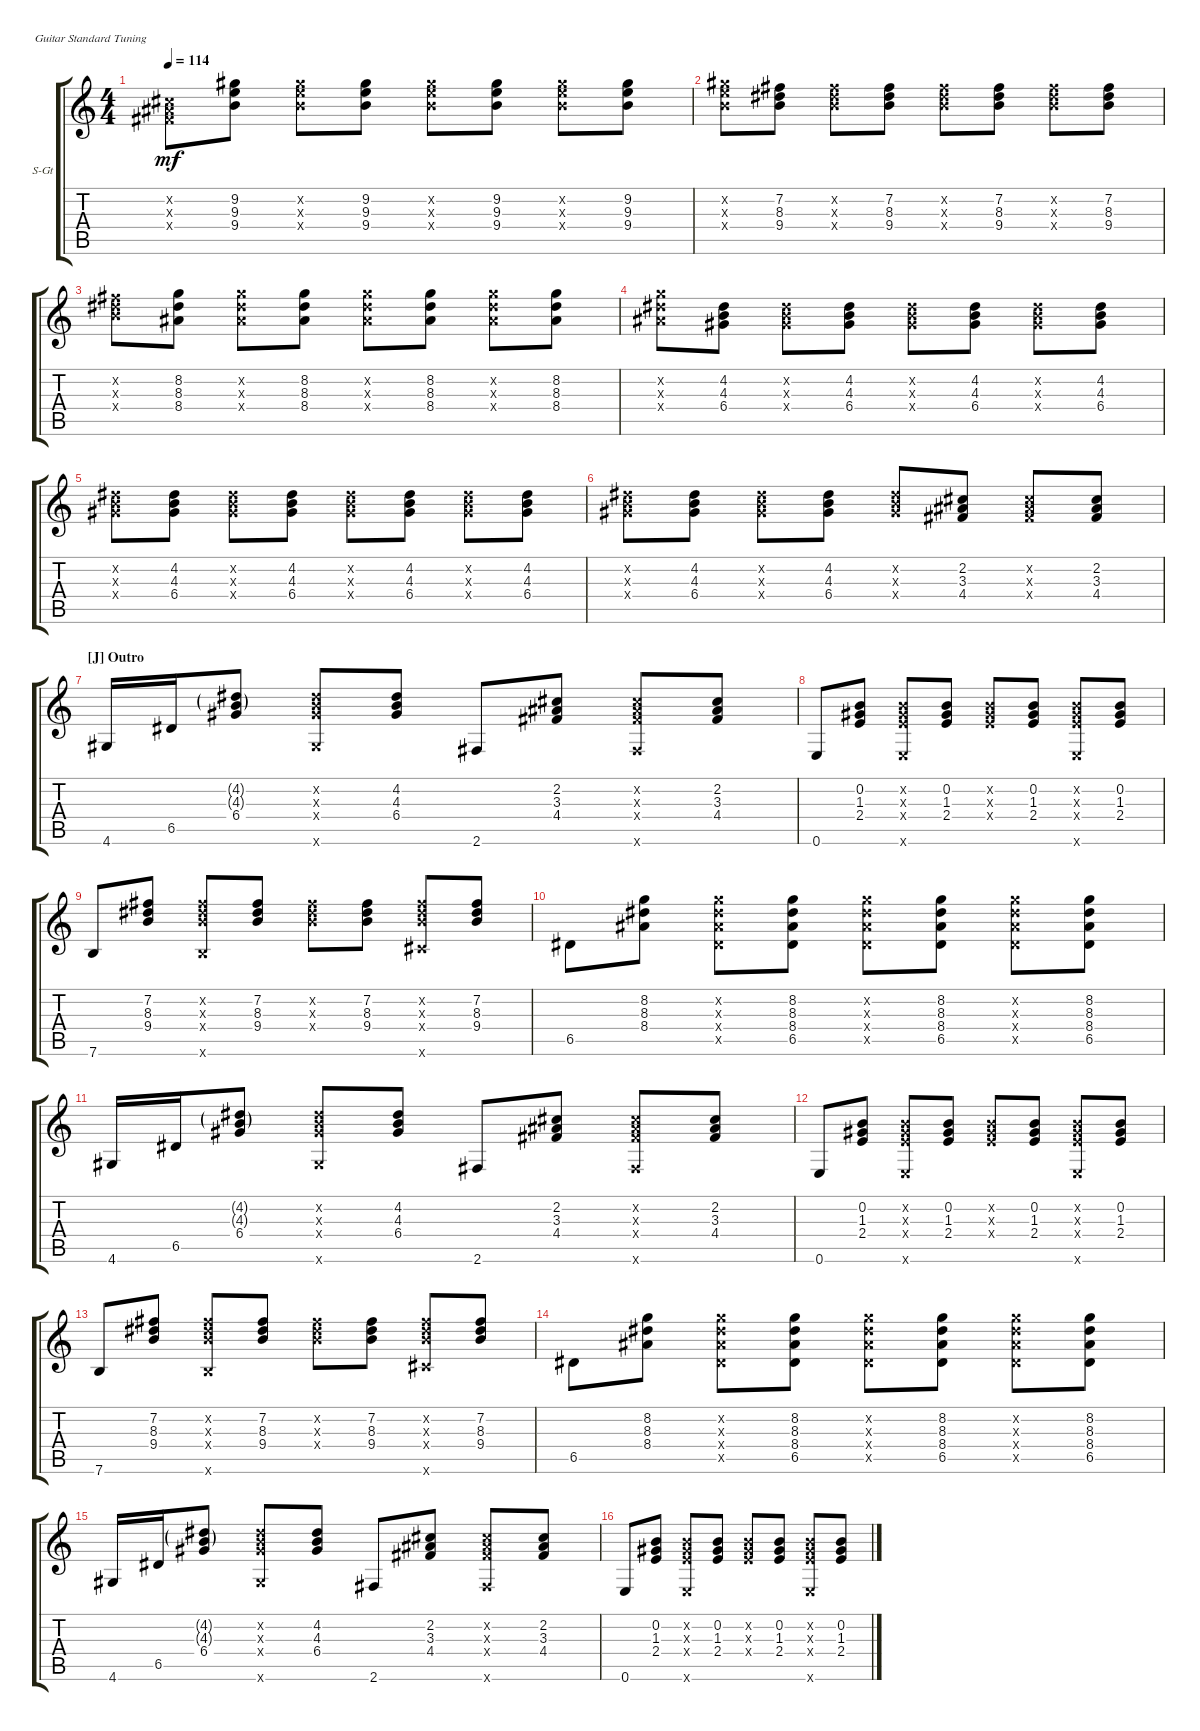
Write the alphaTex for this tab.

\defaultSystemsLayout 4
\bracketExtendMode groupsimilarinstruments
\firstSystemTrackNameOrientation horizontal
\otherSystemsTrackNameOrientation horizontal
\track ("Steel Guitar" "S-Gt") {mute instrument acousticguitarsteel}
\staff {score tabs}
\tuning (E4 B3 G3 D3 A2 E2)
\ts (4 4)
\tempo 114
\clef g2
\ks c
(2.2{x} 3.3{x} 4.4{x}).8{dy mf} (9.4 9.3 9.2).8 (9.4{x} 9.3{x} 9.2{x}).8 (9.4 9.3 9.2).8 (9.4{x} 9.3{x} 9.2{x}).8 (9.4 9.3 9.2).8 (9.4{x} 9.3{x} 9.2{x}).8 (9.4 9.3 9.2).8 |
(9.4{x} 9.3{x} 9.2{x}).8 (9.4 8.3 7.2).8 (9.4{x} 8.3{x} 7.2{x}).8 (9.4 8.3 7.2).8 (9.4{x} 8.3{x} 7.2{x}).8 (9.4 8.3 7.2).8 (9.4{x} 8.3{x} 7.2{x}).8 (9.4 8.3 7.2).8 |
(9.4{x} 8.3{x} 7.2{x}).8 (8.2 8.3 8.4).8 (8.4{x} 8.3{x} 8.2{x}).8 (8.2 8.3 8.4).8 (8.4{x} 8.3{x} 8.2{x}).8 (8.2 8.3 8.4).8 (8.4{x} 8.3{x} 8.2{x}).8 (8.2 8.4 8.3).8 |
(8.2{x} 8.3{x} 8.4{x}).8 (4.2 4.3 6.4).8 (6.4{x} 4.3{x} 4.2{x}).8 (6.4 4.2 4.3).8 (6.4{x} 4.3{x} 4.2{x}).8 (4.2 4.3 6.4).8 (6.4{x} 4.3{x} 4.2{x}).8 (6.4 4.2 4.3).8 |
(4.2{x} 4.3{x} 6.4{x}).8 (4.2 4.3 6.4).8 (6.4{x} 4.3{x} 4.2{x}).8 (6.4 4.2 4.3).8 (6.4{x} 4.3{x} 4.2{x}).8 (4.2 4.3 6.4).8 (6.4{x} 4.3{x} 4.2{x}).8 (6.4 4.2 4.3).8 |
(4.2{x} 4.3{x} 6.4{x}).8 (4.2 4.3 6.4).8 (6.4{x} 4.3{x} 4.2{x}).8 (6.4 4.2 4.3).8 (6.4{x} 4.3{x} 4.2{x}).8 (4.4 3.3 2.2).8 (2.2{x} 3.3{x} 4.4{x}).8 (4.4 3.3 2.2).8 |
\section ("J" "Outro")
4.6.16 6.5.16 (4.3{g} 6.4 4.2{g}).8 (4.6{x} 6.4{x} 4.3{x} 4.2{x}).8 (4.3 6.4 4.2).8 2.6.8 (4.4 3.3 2.2).8 (2.6{x} 4.4{x} 3.3{x} 2.2{x}).8 (4.4 3.3 2.2).8 |
0.6.8 (2.4 1.3 0.2).8 (0.6{x} 2.4{x} 1.3{x} 0.2{x}).8 (2.4 1.3 0.2).8 (2.4{x} 1.3{x} 0.2{x}).8 (2.4 1.3 0.2).8 (0.6{x} 2.4{x} 1.3{x} 0.2{x}).8 (2.4 1.3 0.2).8 |
7.6.8 (9.4 8.3 7.2).8 (7.6{x} 9.4{x} 8.3{x} 7.2{x}).8 (9.4 8.3 7.2).8 (9.4{x} 8.3{x} 7.2{x}).8 (9.4 8.3 7.2).8 (9.6{x} 9.4{x} 8.3{x} 7.2{x}).8 (9.4 8.3 7.2).8 |
6.5.8 (8.4 8.3 8.2).8 (6.5{x} 8.4{x} 8.3{x} 8.2{x}).8 (6.5 8.4 8.3 8.2).8 (6.5{x} 8.4{x} 8.3{x} 8.2{x}).8 (6.5 8.4 8.3 8.2).8 (6.5{x} 8.4{x} 8.3{x} 8.2{x}).8 (6.5 8.4 8.3 8.2).8 |
4.6.16 6.5.16 (4.3{g} 6.4 4.2{g}).8 (4.6{x} 6.4{x} 4.3{x} 4.2{x}).8 (4.3 6.4 4.2).8 2.6.8 (4.4 3.3 2.2).8 (2.6{x} 4.4{x} 3.3{x} 2.2{x}).8 (4.4 3.3 2.2).8 |
0.6.8 (2.4 1.3 0.2).8 (0.6{x} 2.4{x} 1.3{x} 0.2{x}).8 (2.4 1.3 0.2).8 (2.4{x} 1.3{x} 0.2{x}).8 (2.4 1.3 0.2).8 (0.6{x} 2.4{x} 1.3{x} 0.2{x}).8 (2.4 1.3 0.2).8 |
7.6.8 (9.4 8.3 7.2).8 (7.6{x} 9.4{x} 8.3{x} 7.2{x}).8 (9.4 8.3 7.2).8 (9.4{x} 8.3{x} 7.2{x}).8 (9.4 8.3 7.2).8 (9.6{x} 9.4{x} 8.3{x} 7.2{x}).8 (9.4 8.3 7.2).8 |
6.5.8 (8.4 8.3 8.2).8 (6.5{x} 8.4{x} 8.3{x} 8.2{x}).8 (6.5 8.4 8.3 8.2).8 (6.5{x} 8.4{x} 8.3{x} 8.2{x}).8 (6.5 8.4 8.3 8.2).8 (6.5{x} 8.4{x} 8.3{x} 8.2{x}).8 (6.5 8.4 8.3 8.2).8 |
4.6.16 6.5.16 (4.3{g} 6.4 4.2{g}).8 (4.6{x} 6.4{x} 4.3{x} 4.2{x}).8 (4.3 6.4 4.2).8 2.6.8 (4.4 3.3 2.2).8 (2.6{x} 4.4{x} 3.3{x} 2.2{x}).8 (4.4 3.3 2.2).8 |
0.6.8 (2.4 1.3 0.2).8 (0.6{x} 2.4{x} 1.3{x} 0.2{x}).8 (2.4 1.3 0.2).8 (2.4{x} 1.3{x} 0.2{x}).8 (2.4 1.3 0.2).8 (0.6{x} 2.4{x} 1.3{x} 0.2{x}).8 (2.4 1.3 0.2).8
